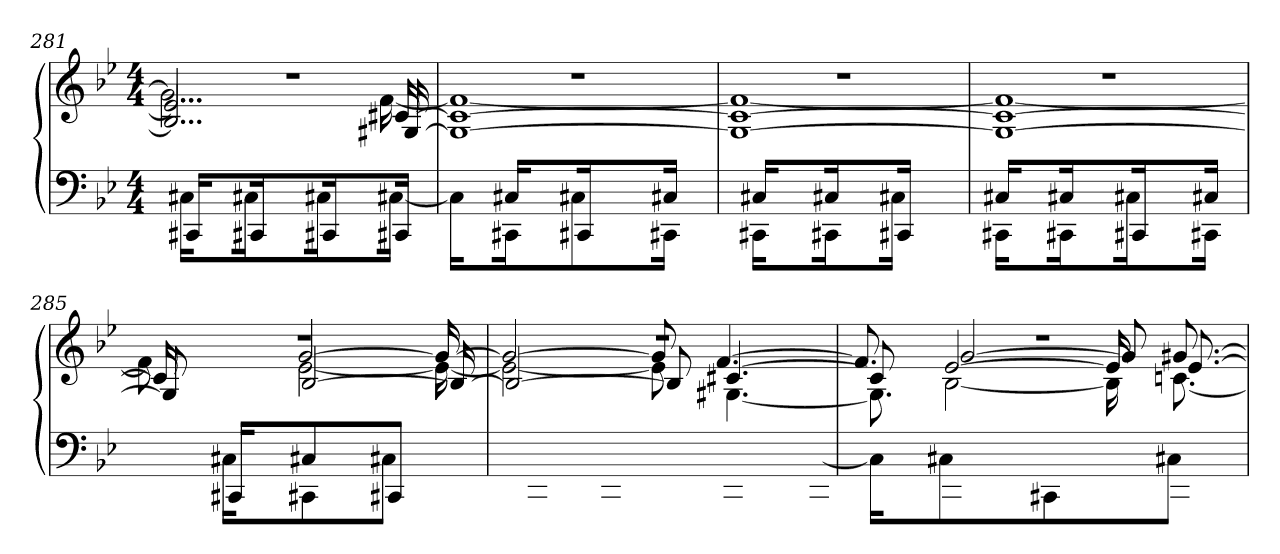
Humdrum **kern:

**kern	**kern
*part2	*part1
*staff2	*staff1
*clefF4	*clefG2
*k[b-e-]	*k[b-e-]
*B-:	*B-:
*M4/4	*M4/4
=281	=281
*^	*^
*	*	*	*^
*	*	*	*	*^
16ryy	16ryy	2...B-]	2...g]	2...e-]	1r
16CC#XLL	16C#XLL	.	.	.	.
8.ryy	8.ryy	.	.	.	.
16CC#XJ	16C#XJ	.	.	.	.
4ryy	4ryy	.	.	.	.
16CC#XL	16C#XL	.	.	.	.
4ryy	4ryy	.	.	.	.
16CC#XJJ	[16C#XJJ	[16c#X	[16f	[16G#X	.
=282	=282	=282	=282	=282	=282
8.ryy	16C#LL]	1c#_	1f_	1G#_	1r
.	8ryy	.	.	.	.
16C#XLL	16CC#XJ	.	.	.	.
4ryy	4ryy	.	.	.	.
16CC#X	8C#XJ	.	.	.	.
4ryy	.	.	.	.	.
.	8.ryy	.	.	.	.
16C#XJJ	16CC#XJk	.	.	.	.
8ryy	8ryy	.	.	.	.
=283	=283	=283	=283	=283	=283
16ryy	16ryy	1c#_	1f_	1G#_	1r
16C#XLL	16CC#XLL	.	.	.	.
4ryy	4ryy	.	.	.	.
16C#X	16CC#X	.	.	.	.
4ryy	4ryy	.	.	.	.
16CC#XJJ	16C#XJJ	.	.	.	.
4ryy	4ryy	.	.	.	.
=284	=284	=284	=284	=284	=284
16C#XLL	16CC#XLL	1c#_	1f_	1G#_	1r
8.ryy	8.ryy	.	.	.	.
16C#XJ	16CC#XJ	.	.	.	.
4ryy	4ryy	.	.	.	.
16CC#XL	16C#XL	.	.	.	.
4ryy	4ryy	.	.	.	.
16C#XJJ	16CC#XJJ	.	.	.	.
16ryy	16ryy	.	.	.	.
=285	=285	=285	=285	=285	=285
8.ryy	8.ryy	16c#]	8f]	8G#]	1r
.	.	4.ryy	.	.	.
.	.	.	16ryy	16ryy	.
16CC#XKL	16C#XKL	.	16ryy@	16ryy@	.
8.ryy	8.ryy	.	8.ryy@	8.ryy@	.
8C#X	8CC#X	[2B-	[2e-	[2g	.
8.ryy	8.ryy	.	.	.	.
8CC#XJ	8C#XJ	.	.	.	.
8ryy	8ryy	.	.	.	.
.	.	16B-_	16e-_	16g_	.
=286	=286	=286	=286	=286	=286
16ryy	16ryy	2B-_	2e-_	2g_	1r
16CC#XLL	16C#XLL	.	.	.	.
8.ryy	8.ryy	.	.	.	.
16C#XJ	16CC#XJ	.	.	.	.
4ryy	4ryy	.	.	.	.
.	.	8B-]	8e-]	8g]	.
8C#XJ	8CC#XJ	[4.c#X	[4.G#X	[4.f	.
8.ryy	8.ryy	.	.	.	.
16CC#XJk	[16C#XJk	.	.	.	.
=287	=287	=287	=287	=287	=287
8.ryy	16C#KL]	8c#]	8.G#]	8.f]	1r
.	8ryy	.	.	.	.
.	.	16ryy	.	.	.
16CC#XKL	8C#X	[2e-	[2B-	[2g	.
4ryy	.	.	.	.	.
.	8.ryy	.	.	.	.
8C#XJ	8CC#X	.	.	.	.
8.ryy	8.ryy	.	.	.	.
.	.	16e-]	16B-]	8g]	.
.	.	16ryy	16ryy	.	.
16CC#XJk	8C#XJ	[8.g#X	[8.c	[8.e-	.
16ryy	.	.	.	.	.
16ryy	16ryy	.	.	.	.
*v	*v	*	*	*	*
*	*v	*v	*v	*v
=	=
*-	*-
